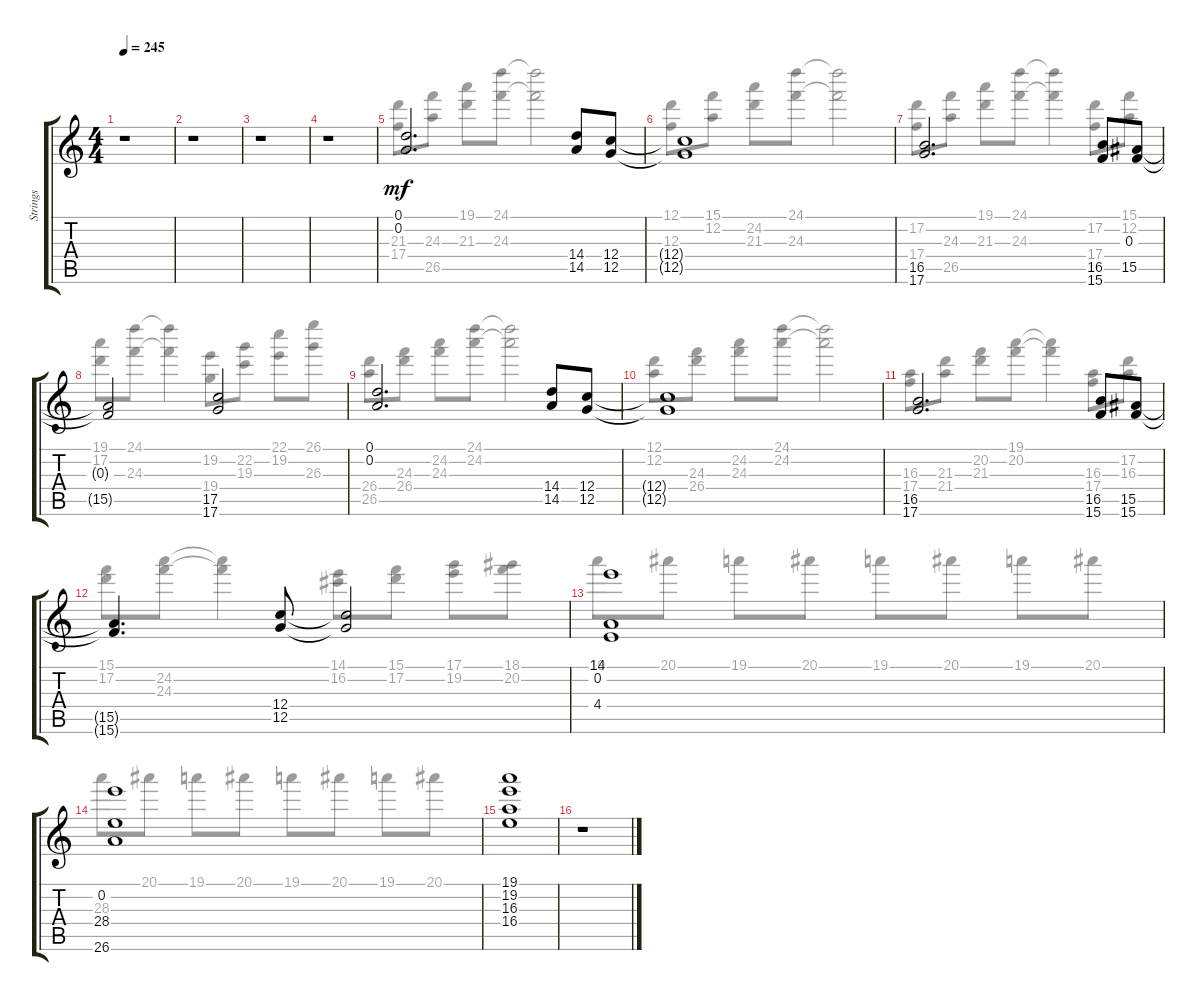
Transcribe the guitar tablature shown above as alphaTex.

\track ("Strings" "Strings") {instrument electricguitarclean}
\staff {score tabs}
\tuning (D4 A3 F3 C3 G2 D2) {hide}
\voice
\ts (4 4)
\tempo 245
\clef g2
\ks aminor
r.1{dy mf} |
r.1 |
r.1 |
r.1 |
(0.1 0.2).2{d} (14.4 14.5).8 (12.4 12.5).8 |
(12.4{t} 12.5{t}).1 |
(16.5 17.6).2{d} (16.5 15.6).8 (0.3 15.5).8 |
(0.3{t} 15.5{t}).2 (17.5 17.6).2 |
(0.1 0.2).2{d} (14.4 14.5).8 (12.4 12.5).8 |
(12.4{t} 12.5{t}).1 |
(16.5 17.6).2{d} (16.5 15.6).8 (15.5 15.6).8 |
(15.5{t} 15.6{t}).4{d} (12.4 12.5).8 (12.4{t} 12.5{t}).2 |
(14.1 0.2 4.4).1 |
(0.2 28.4 26.6).1 |
(19.1 19.2 16.3 16.4).1 |
r.1
\voice
\clef g2
\ottava regular
\simile none
\ks aminor
|
|
|
|
(21.3 17.4).8 (24.3 26.5).8 (19.1 21.3).8 (24.1 24.3).8 (24.1{t} 24.3{t}).2 |
(12.1 12.3).8 (15.1 12.2).8 (24.2 21.3).8 (24.1 24.3).8 (24.1{t} 24.3{t}).2 |
(17.2 17.4).8 (24.3 26.5).8 (19.1 21.3).8 (24.1 24.3).8 (24.1{t} 24.3{t}).4 (17.2 17.4).8 (15.1 12.2).8 |
(19.1 17.2).8 (24.1 24.3).8 (24.1{t} 24.3{t}).4 (19.2 19.4).8 (22.2 19.3).8 (22.1 19.2).8 (26.1 26.3).8 |
(26.4 26.5).8 (24.3 26.4).8 (24.2 24.3).8 (24.1 24.2).8 (24.1{t} 24.2{t}).2 |
(12.1 12.2).8 (24.3 26.4).8 (24.2 24.3).8 (24.1 24.2).8 (24.1{t} 24.2{t}).2 |
(16.3 17.4).8 (21.3 21.4).8 (20.2 21.3).8 (19.1 20.2).8 (19.1{t} 20.2{t}).4 (16.3 17.4).8 (17.2 16.3).8 |
(15.1 17.2).8 (24.2 24.3).8 (24.2{t} 24.3{t}).4 (14.1 16.2).8 (15.1 17.2).8 (17.1 19.2).8 (18.1 20.2).8 |
19.1.8 20.1.8 19.1.8 20.1.8 19.1.8 20.1.8 19.1.8 20.1.8 |
28.3.8 20.1.8 19.1.8 20.1.8 19.1.8 20.1.8 19.1.8 20.1.8 |
|
